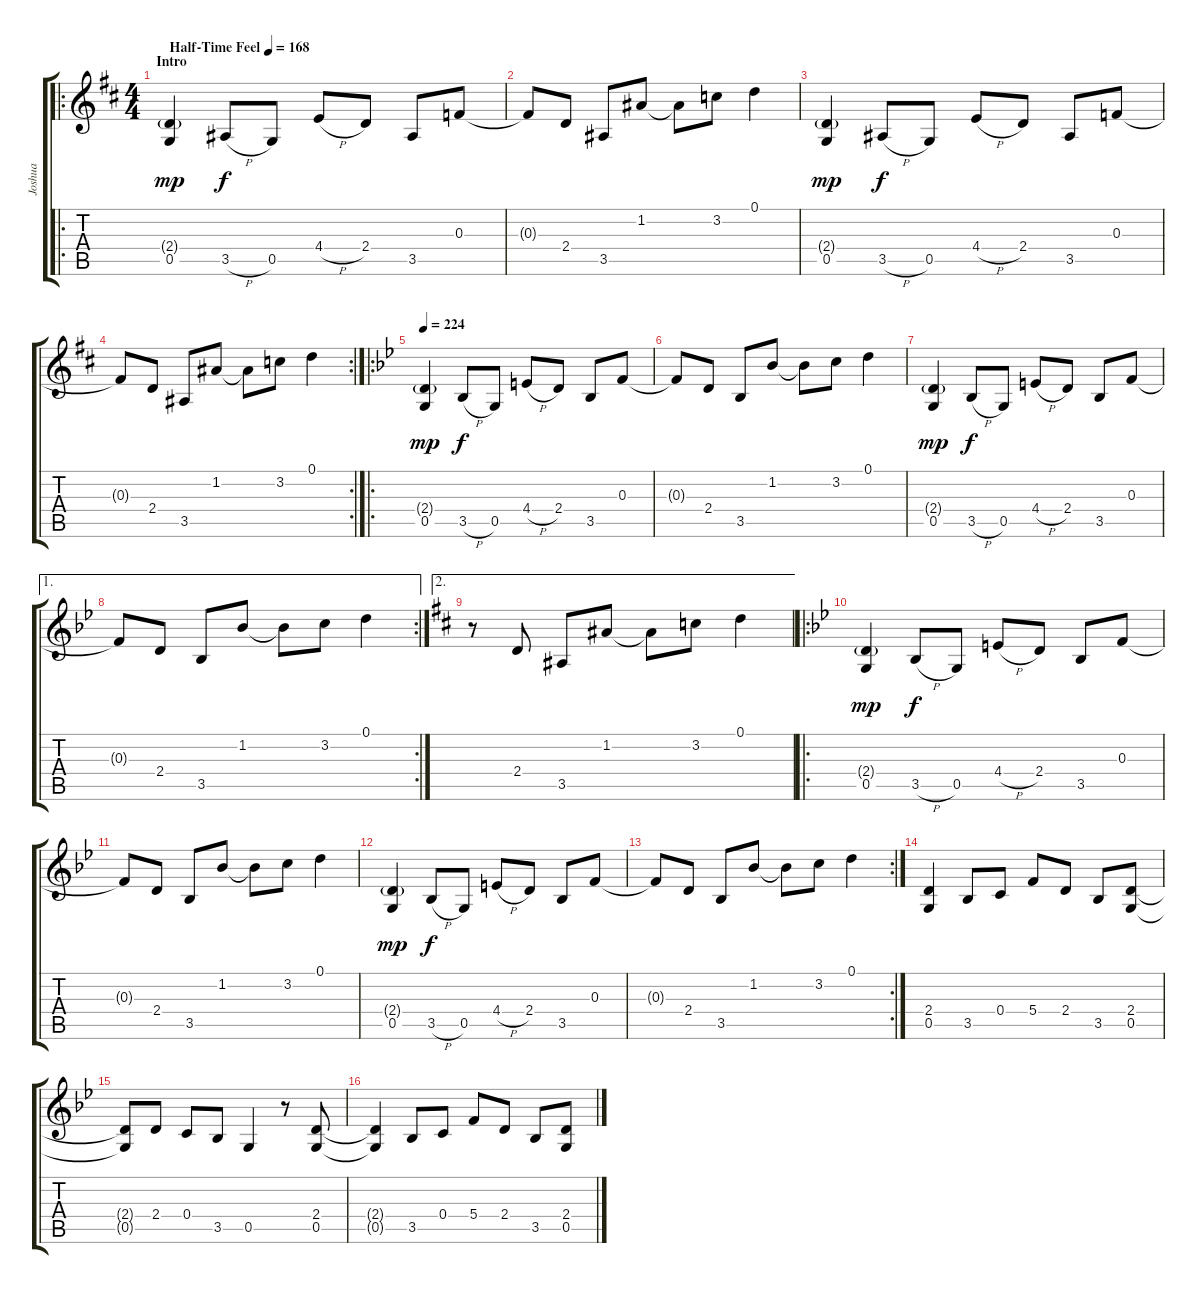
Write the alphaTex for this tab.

\track ("Joshua" "Joshua") {instrument distortionguitar}
\staff {score tabs}
\tuning (D4 A3 F3 C3 G2 D2) {hide}
\ro
\ts (4 4)
\section ("" "Intro")
\tempo (168 "Half-Time Feel")
\clef g2
\ks d
(2.4{g} 0.5).4{dy mp instrument distortionguitar} 3.5{h}.8{dy f} 0.5.8 4.4{h}.8 2.4.8 3.5.8 0.3.8 |
0.3{t}.8 2.4.8 3.5.8 1.2.8 1.2{t}.8 3.2.8 0.1.4 |
(2.4{g} 0.5).4{dy mp} 3.5{h}.8{dy f} 0.5.8 4.4{h}.8 2.4.8 3.5.8 0.3.8 |
\rc 2
0.3{t}.8 2.4.8 3.5.8 1.2.8 1.2{t}.8 3.2.8 0.1.4 |
\ro
\tempo 224
\ks gminor
(2.4{g} 0.5).4{dy mp} 3.5{h}.8{dy f} 0.5.8 4.4{h}.8 2.4.8 3.5.8 0.3.8 |
0.3{t}.8 2.4.8 3.5.8 1.2.8 1.2{t}.8 3.2.8 0.1.4 |
(2.4{g} 0.5).4{dy mp} 3.5{h}.8{dy f} 0.5.8 4.4{h}.8 2.4.8 3.5.8 0.3.8 |
\ae 1
\rc 2
0.3{t}.8 2.4.8 3.5.8 1.2.8 1.2{t}.8 3.2.8 0.1.4 |
\ae 2
\ks d
r.8 2.4.8 3.5.8 1.2.8 1.2{t}.8 3.2.8 0.1.4 |
\ro
\ks gminor
(2.4{g} 0.5).4{dy mp} 3.5{h}.8{dy f} 0.5.8 4.4{h}.8 2.4.8 3.5.8 0.3.8 |
0.3{t}.8 2.4.8 3.5.8 1.2.8 1.2{t}.8 3.2.8 0.1.4 |
(2.4{g} 0.5).4{dy mp} 3.5{h}.8{dy f} 0.5.8 4.4{h}.8 2.4.8 3.5.8 0.3.8 |
\rc 2
0.3{t}.8 2.4.8 3.5.8 1.2.8 1.2{t}.8 3.2.8 0.1.4 |
(2.4 0.5).4 3.5.8 0.4.8 5.4.8 2.4.8 3.5.8 (2.4 0.5).8 |
(2.4{t} 0.5{t}).8 2.4.8 0.4.8 3.5.8 0.5.4 r.8 (2.4 0.5).8 |
(2.4{t} 0.5{t}).4 3.5.8 0.4.8 5.4.8 2.4.8 3.5.8 (2.4 0.5).8
